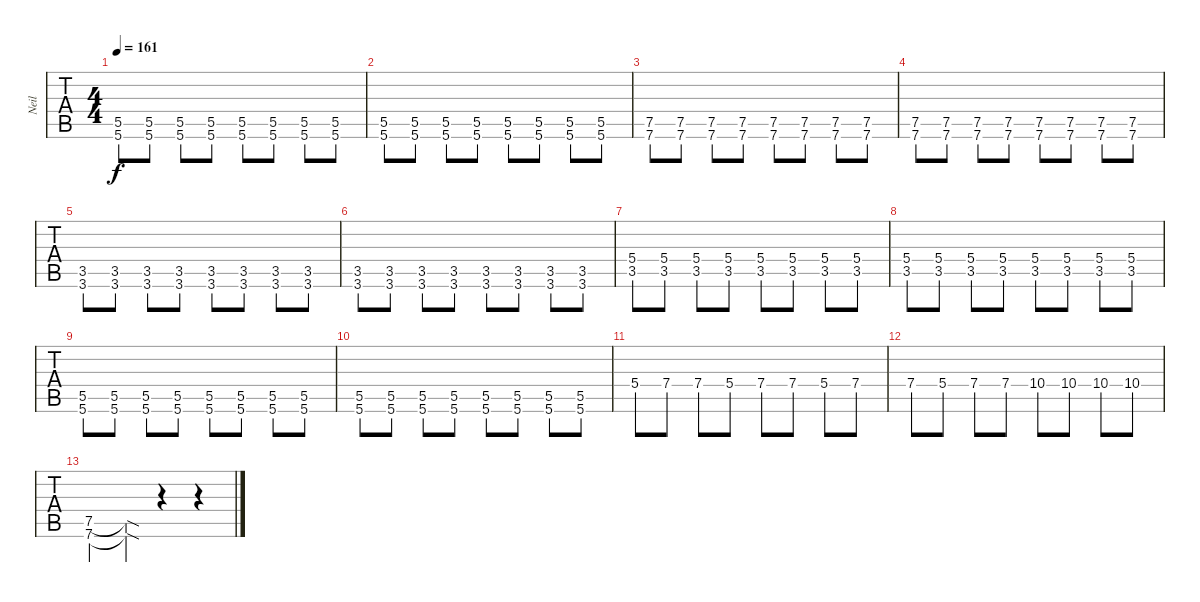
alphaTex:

\track ("Neil" "Neil") {instrument distortionguitar}
\staff {tabs}
\tuning (D4 A3 F3 C3 G2 C2) {hide}
\ts (4 4)
\tempo 161
\clef g2
\ks c
(5.5 5.6).8{dy f} (5.5 5.6).8 (5.5 5.6).8 (5.5 5.6).8 (5.5 5.6).8 (5.5 5.6).8 (5.5 5.6).8 (5.5 5.6).8 |
(5.5 5.6).8 (5.5 5.6).8 (5.5 5.6).8 (5.5 5.6).8 (5.5 5.6).8 (5.5 5.6).8 (5.5 5.6).8 (5.5 5.6).8 |
(7.5 7.6).8 (7.5 7.6).8 (7.5 7.6).8 (7.5 7.6).8 (7.5 7.6).8 (7.5 7.6).8 (7.5 7.6).8 (7.5 7.6).8 |
(7.5 7.6).8 (7.5 7.6).8 (7.5 7.6).8 (7.5 7.6).8 (7.5 7.6).8 (7.5 7.6).8 (7.5 7.6).8 (7.5 7.6).8 |
(3.5 3.6).8 (3.5 3.6).8 (3.5 3.6).8 (3.5 3.6).8 (3.5 3.6).8 (3.5 3.6).8 (3.5 3.6).8 (3.5 3.6).8 |
(3.5 3.6).8 (3.5 3.6).8 (3.5 3.6).8 (3.5 3.6).8 (3.5 3.6).8 (3.5 3.6).8 (3.5 3.6).8 (3.5 3.6).8 |
(5.4 3.5).8 (5.4 3.5).8 (5.4 3.5).8 (5.4 3.5).8 (5.4 3.5).8 (5.4 3.5).8 (5.4 3.5).8 (5.4 3.5).8 |
(5.4 3.5).8 (5.4 3.5).8 (5.4 3.5).8 (5.4 3.5).8 (5.4 3.5).8 (5.4 3.5).8 (5.4 3.5).8 (5.4 3.5).8 |
(5.5 5.6).8 (5.5 5.6).8 (5.5 5.6).8 (5.5 5.6).8 (5.5 5.6).8 (5.5 5.6).8 (5.5 5.6).8 (5.5 5.6).8 |
(5.5 5.6).8 (5.5 5.6).8 (5.5 5.6).8 (5.5 5.6).8 (5.5 5.6).8 (5.5 5.6).8 (5.5 5.6).8 (5.5 5.6).8 |
5.4.8 7.4.8 7.4.8 5.4.8 7.4.8 7.4.8 5.4.8 7.4.8 |
7.4.8 5.4.8 7.4.8 7.4.8 10.4.8 10.4.8 10.4.8 10.4.8 |
(7.5 7.6).4 (7.5{sod t} 7.6{sod t}).4 r.4 r.4
